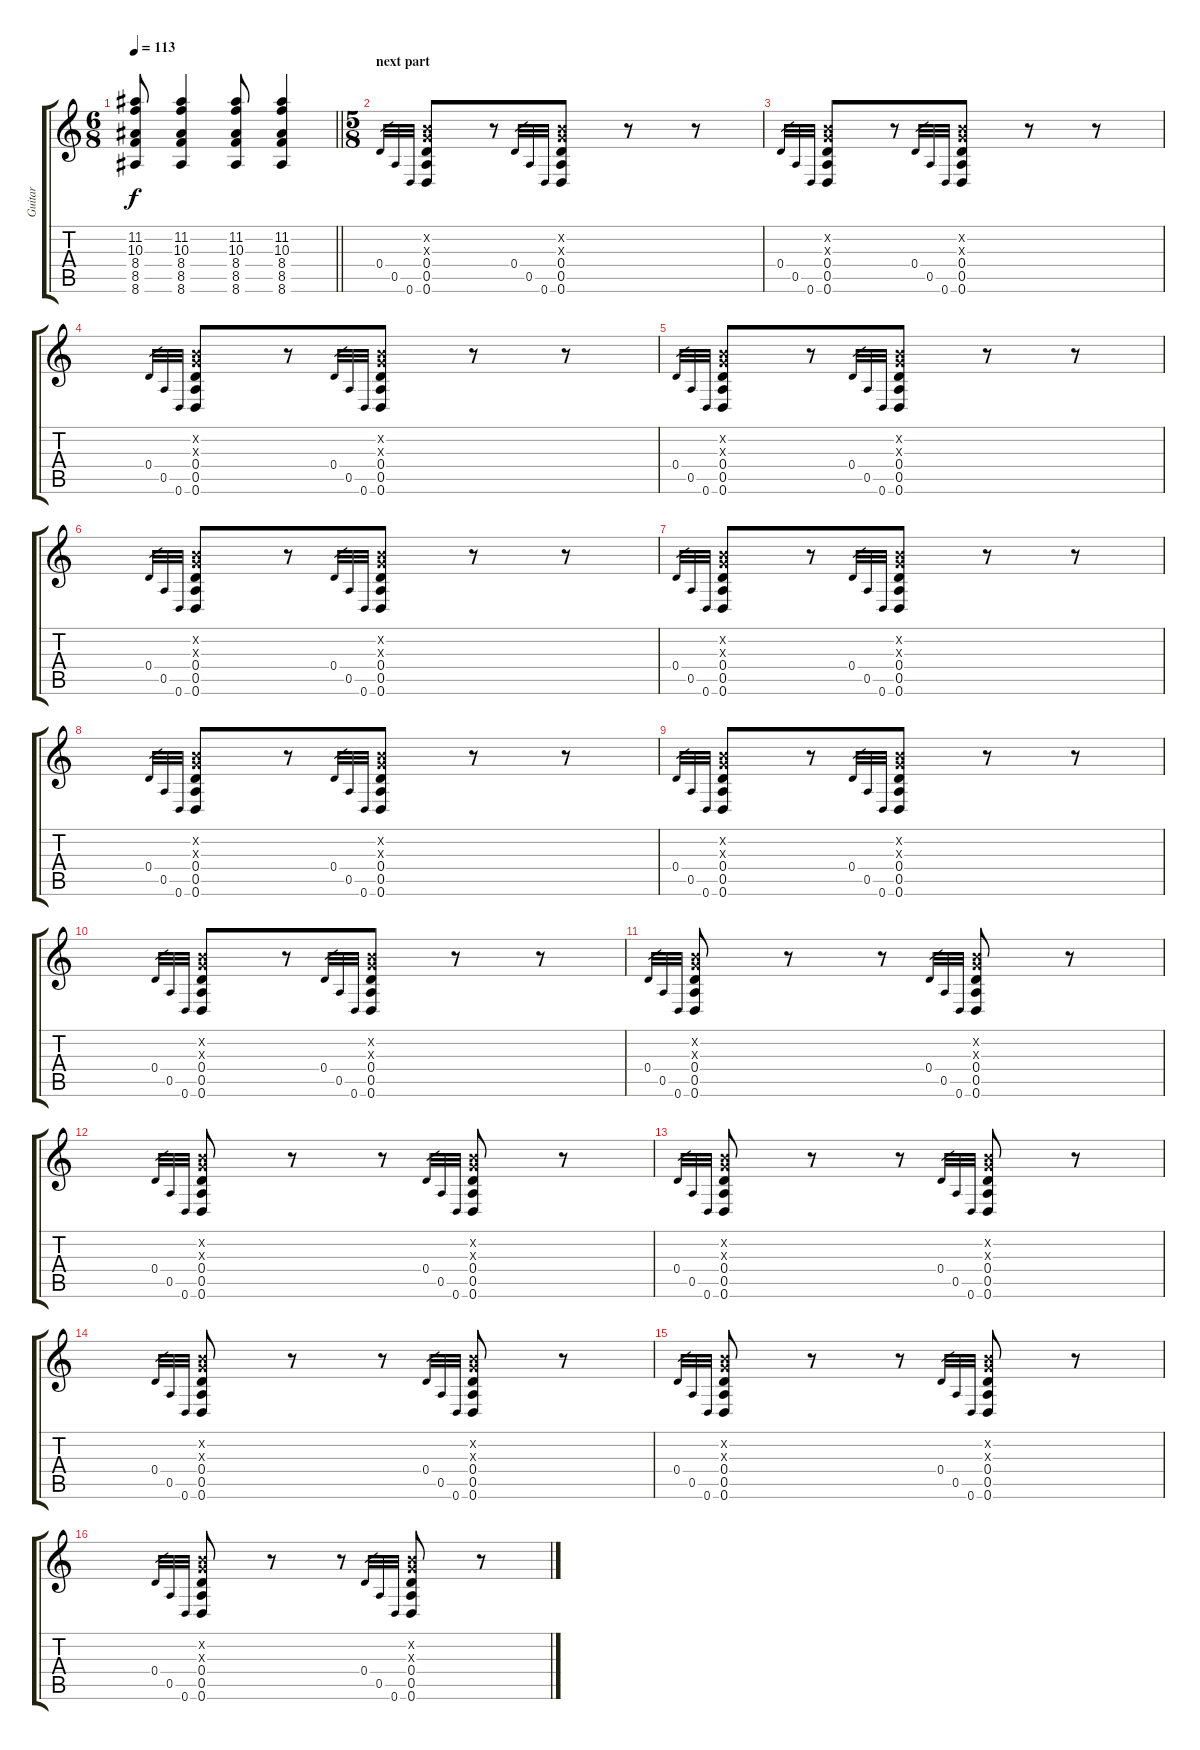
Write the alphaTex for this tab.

\track ("Guitar" "Guitar") {instrument distortionguitar}
\staff {score tabs}
\tuning (E4 B3 G3 D3 A2 D2) {hide}
\ts (6 8)
\tempo 113
\clef g2
\barLineRight lightlight
\ks c
(11.2 10.3 8.4 8.5 8.6).8{dy f} (11.2 10.3 8.4 8.5 8.6).4 (11.2 10.3 8.4 8.5 8.6).8 (11.2 10.3 8.4 8.5 8.6).4 |
\ts (5 8)
\section ("" "next part")
0.4.32{gr} 0.5.32{gr} 0.6.32{gr} (0.2{x} 0.3{x} 0.4 0.5 0.6).8 r.8 0.4.32{gr} 0.5.32{gr} 0.6.32{gr} (0.2{x} 0.3{x} 0.4 0.5 0.6).8 r.8 r.8 |
0.4.32{gr} 0.5.32{gr} 0.6.32{gr} (0.2{x} 0.3{x} 0.4 0.5 0.6).8 r.8 0.4.32{gr} 0.5.32{gr} 0.6.32{gr} (0.2{x} 0.3{x} 0.4 0.5 0.6).8 r.8 r.8 |
0.4.32{gr} 0.5.32{gr} 0.6.32{gr} (0.2{x} 0.3{x} 0.4 0.5 0.6).8 r.8 0.4.32{gr} 0.5.32{gr} 0.6.32{gr} (0.2{x} 0.3{x} 0.4 0.5 0.6).8 r.8 r.8 |
0.4.32{gr} 0.5.32{gr} 0.6.32{gr} (0.2{x} 0.3{x} 0.4 0.5 0.6).8 r.8 0.4.32{gr} 0.5.32{gr} 0.6.32{gr} (0.2{x} 0.3{x} 0.4 0.5 0.6).8 r.8 r.8 |
0.4.32{gr} 0.5.32{gr} 0.6.32{gr} (0.2{x} 0.3{x} 0.4 0.5 0.6).8 r.8 0.4.32{gr} 0.5.32{gr} 0.6.32{gr} (0.2{x} 0.3{x} 0.4 0.5 0.6).8 r.8 r.8 |
0.4.32{gr} 0.5.32{gr} 0.6.32{gr} (0.2{x} 0.3{x} 0.4 0.5 0.6).8 r.8 0.4.32{gr} 0.5.32{gr} 0.6.32{gr} (0.2{x} 0.3{x} 0.4 0.5 0.6).8 r.8 r.8 |
0.4.32{gr} 0.5.32{gr} 0.6.32{gr} (0.2{x} 0.3{x} 0.4 0.5 0.6).8 r.8 0.4.32{gr} 0.5.32{gr} 0.6.32{gr} (0.2{x} 0.3{x} 0.4 0.5 0.6).8 r.8 r.8 |
0.4.32{gr} 0.5.32{gr} 0.6.32{gr} (0.2{x} 0.3{x} 0.4 0.5 0.6).8 r.8 0.4.32{gr} 0.5.32{gr} 0.6.32{gr} (0.2{x} 0.3{x} 0.4 0.5 0.6).8 r.8 r.8 |
0.4.32{gr} 0.5.32{gr} 0.6.32{gr} (0.2{x} 0.3{x} 0.4 0.5 0.6).8 r.8 0.4.32{gr} 0.5.32{gr} 0.6.32{gr} (0.2{x} 0.3{x} 0.4 0.5 0.6).8 r.8 r.8 |
0.4.32{gr} 0.5.32{gr} 0.6.32{gr} (0.2{x} 0.3{x} 0.4 0.5 0.6).8 r.8 r.8 0.4.32{gr} 0.5.32{gr} 0.6.32{gr} (0.2{x} 0.3{x} 0.4 0.5 0.6).8 r.8 |
0.4.32{gr} 0.5.32{gr} 0.6.32{gr} (0.2{x} 0.3{x} 0.4 0.5 0.6).8 r.8 r.8 0.4.32{gr} 0.5.32{gr} 0.6.32{gr} (0.2{x} 0.3{x} 0.4 0.5 0.6).8 r.8 |
0.4.32{gr} 0.5.32{gr} 0.6.32{gr} (0.2{x} 0.3{x} 0.4 0.5 0.6).8 r.8 r.8 0.4.32{gr} 0.5.32{gr} 0.6.32{gr} (0.2{x} 0.3{x} 0.4 0.5 0.6).8 r.8 |
0.4.32{gr} 0.5.32{gr} 0.6.32{gr} (0.2{x} 0.3{x} 0.4 0.5 0.6).8 r.8 r.8 0.4.32{gr} 0.5.32{gr} 0.6.32{gr} (0.2{x} 0.3{x} 0.4 0.5 0.6).8 r.8 |
0.4.32{gr} 0.5.32{gr} 0.6.32{gr} (0.2{x} 0.3{x} 0.4 0.5 0.6).8 r.8 r.8 0.4.32{gr} 0.5.32{gr} 0.6.32{gr} (0.2{x} 0.3{x} 0.4 0.5 0.6).8 r.8 |
0.4.32{gr} 0.5.32{gr} 0.6.32{gr} (0.2{x} 0.3{x} 0.4 0.5 0.6).8 r.8 r.8 0.4.32{gr} 0.5.32{gr} 0.6.32{gr} (0.2{x} 0.3{x} 0.4 0.5 0.6).8 r.8
